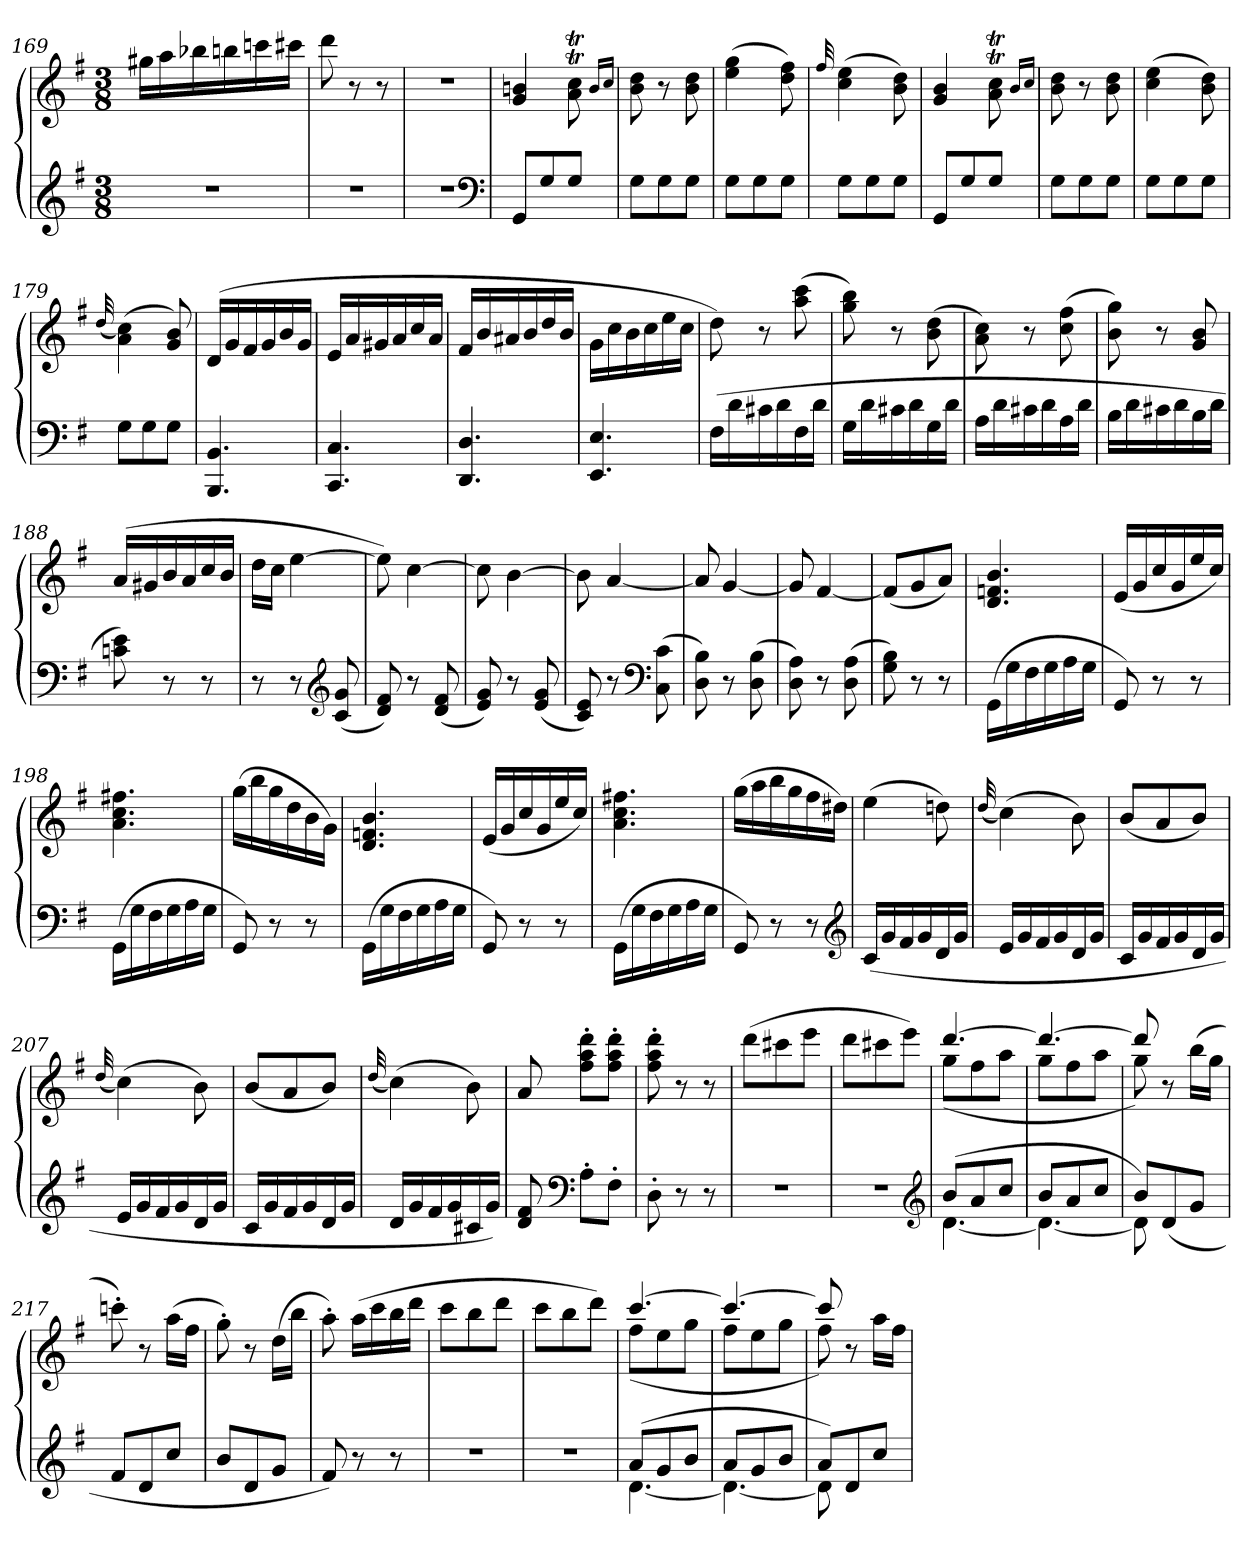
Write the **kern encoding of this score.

**kern	**kern
*part1	*part1
*staff2	*staff1
*clefG2	*clefG2
*k[f#]	*k[f#]
*G:	*G:
*M3/8	*M3/8
=169	=169
4.r	16gg#XLL
.	16aa
.	16bb-X
.	16bbn
.	16cccn
.	16ccc#XJJ
=170	=170
4.r	8ddd
.	8r
.	8r
=171	=171
4.r	4.r
*clefF4	*
=172	=172
8GGL	4g 4bn
8G	.
8GJ	8aT 8ccT
.	16qb/LL
.	16qcc/JJ
=173	=173
8GL	8b 8dd
8G	8r
8GJ	8b 8dd
=174	=174
8GL	(4ee 4gg
8G	.
8GJ	8dd 8ff#)
=175	=175
.	32qqff#/
8GL	(4cc 4ee
8G	.
8GJ	8b 8dd)
=176	=176
8GGL	4g 4b
8G	.
8GJ	8aT 8ccT
.	16qb/LL
.	16qcc/JJ
=177	=177
8GL	8b 8dd
8G	8r
8GJ	8b 8dd
=178	=178
8GL	(4cc 4ee
8G	.
8GJ	8b 8dd)
=179	=179
.	(32qqdd/
8GL	(4a 4cc)
8G	.
8GJ	8g 8b)
=180	=180
4.BBB 4.BB	(16dLL
.	16g
.	16f#
.	16g
.	16b
.	16gJJ
=181	=181
4.CC 4.C	16eLL
.	16a
.	16g#X
.	16a
.	16cc
.	16aJJ
=182	=182
4.DD 4.D	16f#LL
.	16b
.	16a#X
.	16b
.	16dd
.	16bJJ
=183	=183
4.EE 4.E	16gLL
.	16cc
.	16b
.	16cc
.	16ee
.	16ccJJ
=184	=184
(16F#LL	8dd)
16d	.
16c#X	8r
16d	.
16F#	(8aa 8ccc
16dJJ	.
=185	=185
16GLL	8gg 8bb)
16d	.
16c#X	8r
16d	.
16G	(8b 8dd
16dJJ	.
=186	=186
16ALL	8a 8cc)
16d	.
16c#X	8r
16d	.
16A	(8cc 8ff#
16dJJ	.
=187	=187
16BLL	8b 8gg)
16d	.
16c#X	8r
16d	.
16B	8g 8b
16dJJ	.
=188	=188
8cn 8e)	(>16aLL
.	16g#X
8r	16b
.	16a
8r	16cc
.	16bJJ
=189	=189
8r	16ddLL
.	16ccJJ
8r	[4ee
*clefG2	*
(8c 8g	.
=190	=190
8d 8f#)	8ee])
8r	[4cc
(8d 8f#	.
=191	=191
8e 8g)	8cc]
8r	[4b
(8e 8g	.
=192	=192
8c 8e)	8b]
8r	[4a
*clefF4	*
(8C 8c	.
=193	=193
8D 8B)	8a]
8r	[4g
(8D 8B	.
=194	=194
8D 8A)	8g]
8r	[4f#
(8D 8A	.
=195	=195
8G 8B)	(8f#L]
8r	8g
8r	8aJ)
=196	=196
(16GGLL	4.d 4.fn 4.b
16G	.
16F#	.
16G	.
16A	.
16GJJ	.
=197	=197
8GG)	(16eLL
.	16g
8r	16cc
.	16g
8r	16ee
.	16ccJJ)
=198	=198
(16GGLL	4.a 4.cc 4.ff#X
16G	.
16F#	.
16G	.
16A	.
16GJJ	.
=199	=199
8GG)	(16ggLL
.	16bb
8r	16gg
.	16dd
8r	16b
.	16gJJ)
=200	=200
(16GGLL	4.d 4.fn 4.b
16G	.
16F#	.
16G	.
16A	.
16GJJ	.
=201	=201
8GG)	(16eLL
.	16g
8r	16cc
.	16g
8r	16ee
.	16ccJJ)
=202	=202
(16GGLL	4.a 4.cc 4.ff#X
16G	.
16F#	.
16G	.
16A	.
16GJJ	.
=203	=203
8GG)	(16ggLL
.	16aa
8r	16bb
.	16gg
8r	16ff#
.	16dd#XJJ)
*clefG2	*
=204	=204
(16cLL	(4ee
16g	.
16f#	.
16g	.
16d	8ddn)
16gJJ	.
=205	=205
.	(32qqdd/
16eLL	(4cc)
16g	.
16f#	.
16g	.
16d	8b)
16gJJ	.
=206	=206
16cLL	(8bL
16g	.
16f#	8a
16g	.
16d	8bJ)
16gJJ	.
=207	=207
.	(32qqdd/
16eLL	(4cc)
16g	.
16f#	.
16g	.
16d	8b)
16gJJ	.
=208	=208
16cLL	(8bL
16g	.
16f#	8a
16g	.
16d	8bJ)
16gJJ	.
=209	=209
.	(32qqdd/
16dLL	(4cc)
16g	.
16f#	.
16g	.
16c#X	8b)
16gJJ)	.
=210	=210
8d 8f#	8a
*clefF4	*
8A'L	8ff#' 8aa' 8ddd'L
8F#'J	8ff#' 8aa' 8ddd'J
=211	=211
8D'	8ff#' 8aa' 8ddd'
8r	8r
8r	8r
=212	=212
4.r	(8dddL
.	8ccc#X
.	8eeeJ
=213	=213
4.r	8dddL
.	8ccc#X
.	8eeeJ)
*clefG2	*
=214	=214
*^	*^
(8bL	[4.d	[4.ddd	(8ggL
8a	.	.	8ff#
8ccJ	.	.	8aaJ
=215	=215	=215	=215
8bL	4.d_	4.ddd_	8ggL
8a	.	.	8ff#
8ccJ	.	.	8aaJ
=216	=216	=216	=216
8bL)	8d]	8ddd]	8gg)
(<8d	4ryy	4ryy	8r
8gJ	.	.	(>16bbLL
.	.	.	16ggJJ
*v	*v	*	*
*	*v	*v
=217	=217
8f#L	8cccn')
8d	8r
8ccJ	(16aaLL
.	16ff#JJ
=218	=218
8bL	8gg')
8d	8r
8gJ	(16ddLL
.	16bbJJ
=219	=219
8f#)	8aa')
8r	(16aaLL
.	16ccc
8r	16bb
.	16dddJJ
=220	=220
4.r	8cccL
.	8bb
.	8dddJ
=221	=221
4.r	8cccL
.	8bb
.	8dddJ)
=222	=222
*^	*^
(8aL	[4.d	[4.ccc	(8ff#L
8g	.	.	8ee
8bJ	.	.	8ggJ
=223	=223	=223	=223
8aL	4.d_	4.ccc_	8ff#L
8g	.	.	8ee
8bJ	.	.	8ggJ
=224	=224	=224	=224
8aL)	8d]	8ccc]	8ff#)
8d	4ryy	4ryy	8r
8ccJ	.	.	16aaLL
.	.	.	16ff#JJ
*v	*v	*	*
*	*v	*v
=	=
*-	*-
